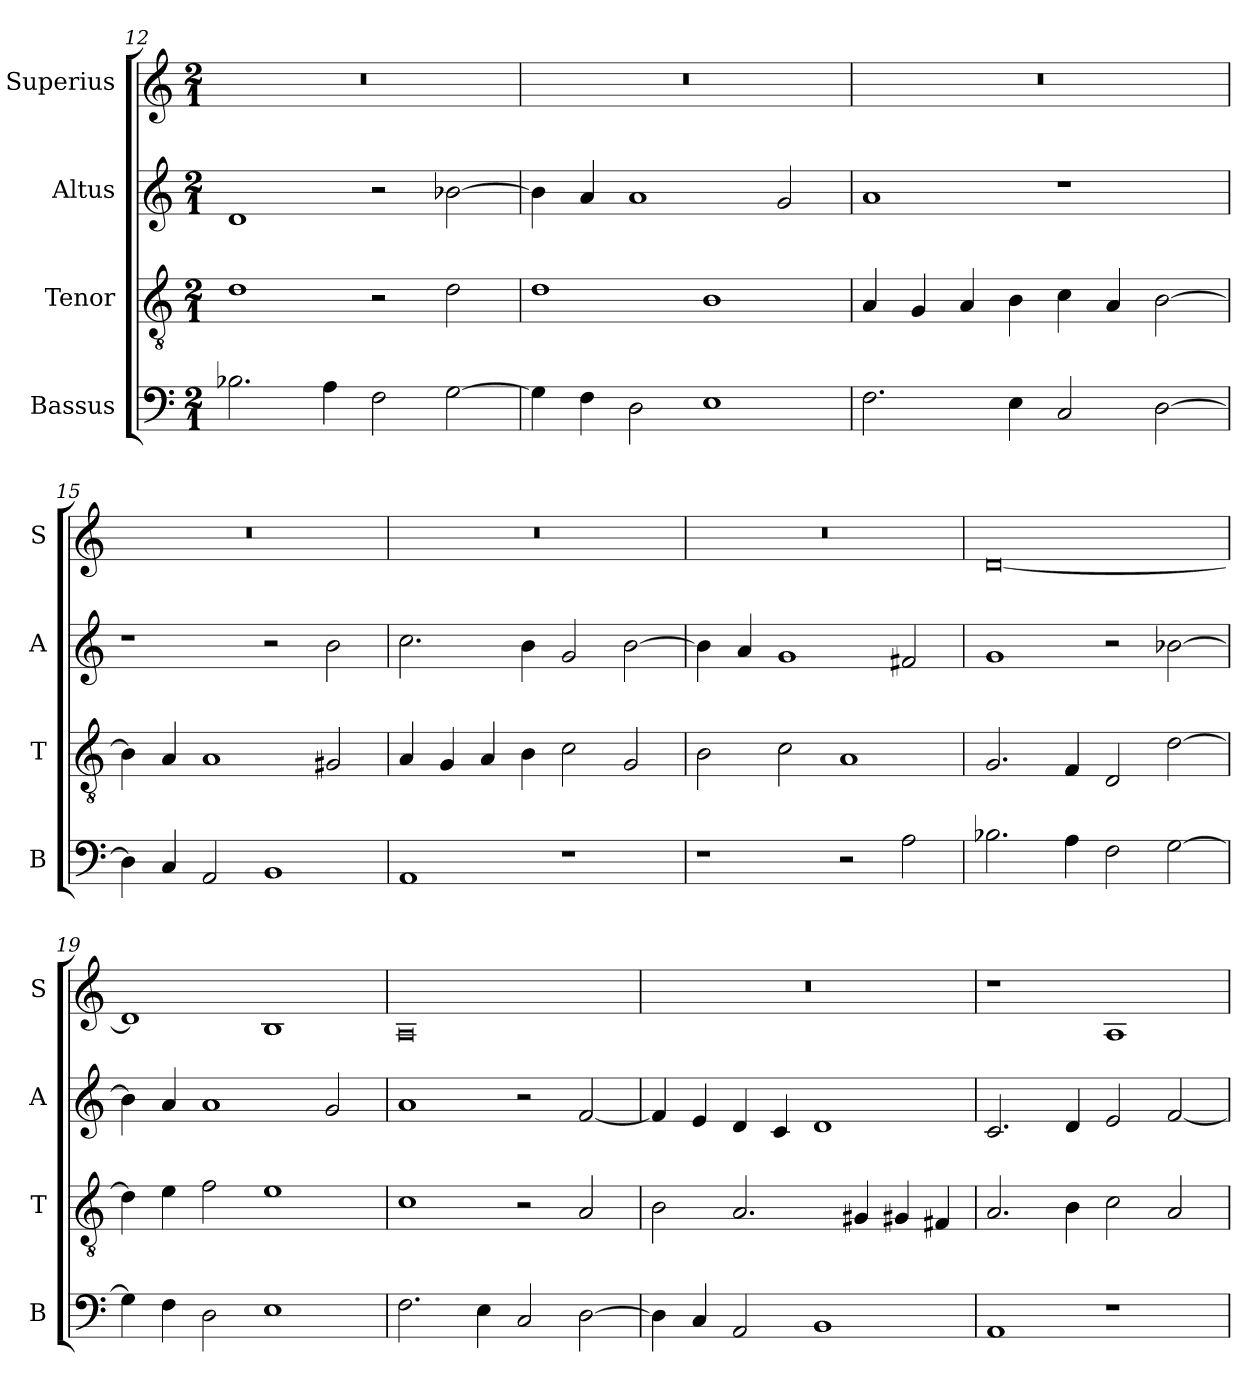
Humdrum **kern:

**kern	**kern	**kern	**kern
*part4	*part3	*part2	*part1
*staff4	*staff3	*staff2	*staff1
*I"Bassus	*I"Tenor	*I"Altus	*I"Superius
*I'B	*I'T	*I'A	*I'S
*clefF4	*clefGv2	*clefG2	*clefG2
*k[]	*k[]	*k[]	*k[]
*M2/1	*M2/1	*M2/1	*M2/1
=12	=12	=12	=12
2.B-X\	1d	1d	0r
4A\	.	.	.
2F\	2r	2r	.
[2G\	2d\	[2b-X\	.
=13	=13	=13	=13
4G\]	1d	4b-\]	0r
4F\	.	4a/	.
2D\	.	1a	.
1E	1B	.	.
.	.	2g/	.
=14	=14	=14	=14
2.F\	4A/	1a	0r
.	4G/	.	.
.	4A/	.	.
4E\	4B\	.	.
2C/	4c\	1r	.
.	4A/	.	.
[2D\	[2B\	.	.
=15	=15	=15	=15
4D\]	4B\]	1r	0r
4C/	4A/	.	.
2AA/	1A	.	.
1BB	.	2r	.
.	2G#X/	2b\	.
=16	=16	=16	=16
1AA	4A/	2.cc\	0r
.	4G/	.	.
.	4A/	.	.
.	4B\	4b\	.
1r	2c\	2g/	.
.	2G/	[2b\	.
=17	=17	=17	=17
1r	2B\	4b\]	0r
.	.	4a/	.
.	2c\	1g	.
2r	1A	.	.
2A\	.	2f#X/	.
=18	=18	=18	=18
2.B-X\	2.G/	1g	[0d
4A\	4F/	.	.
2F\	2D/	2r	.
[2G\	[2d\	[2b-X\	.
=19	=19	=19	=19
4G\]	4d\]	4b-\]	1d]
4F\	4e\	4a/	.
2D\	2f\	1a	.
1E	1e	.	1B
.	.	2g/	.
=20	=20	=20	=20
2.F\	1c	1a	0A
4E\	.	.	.
2C/	2r	2r	.
[2D\	2A/	[2f/	.
=21	=21	=21	=21
4D\]	2B\	4f/]	0r
4C/	.	4e/	.
2AA/	2.A/	4d/	.
.	.	4c/	.
1BB	.	1d	.
.	4G#X/	.	.
.	4G#X/	.	.
.	4F#X/	.	.
=22	=22	=22	=22
1AA	2.A/	2.c/	1r
.	4B\	4d/	.
1r	2c\	2e/	1A
.	2A/	[2f/	.
=	=	=	=
*-	*-	*-	*-
